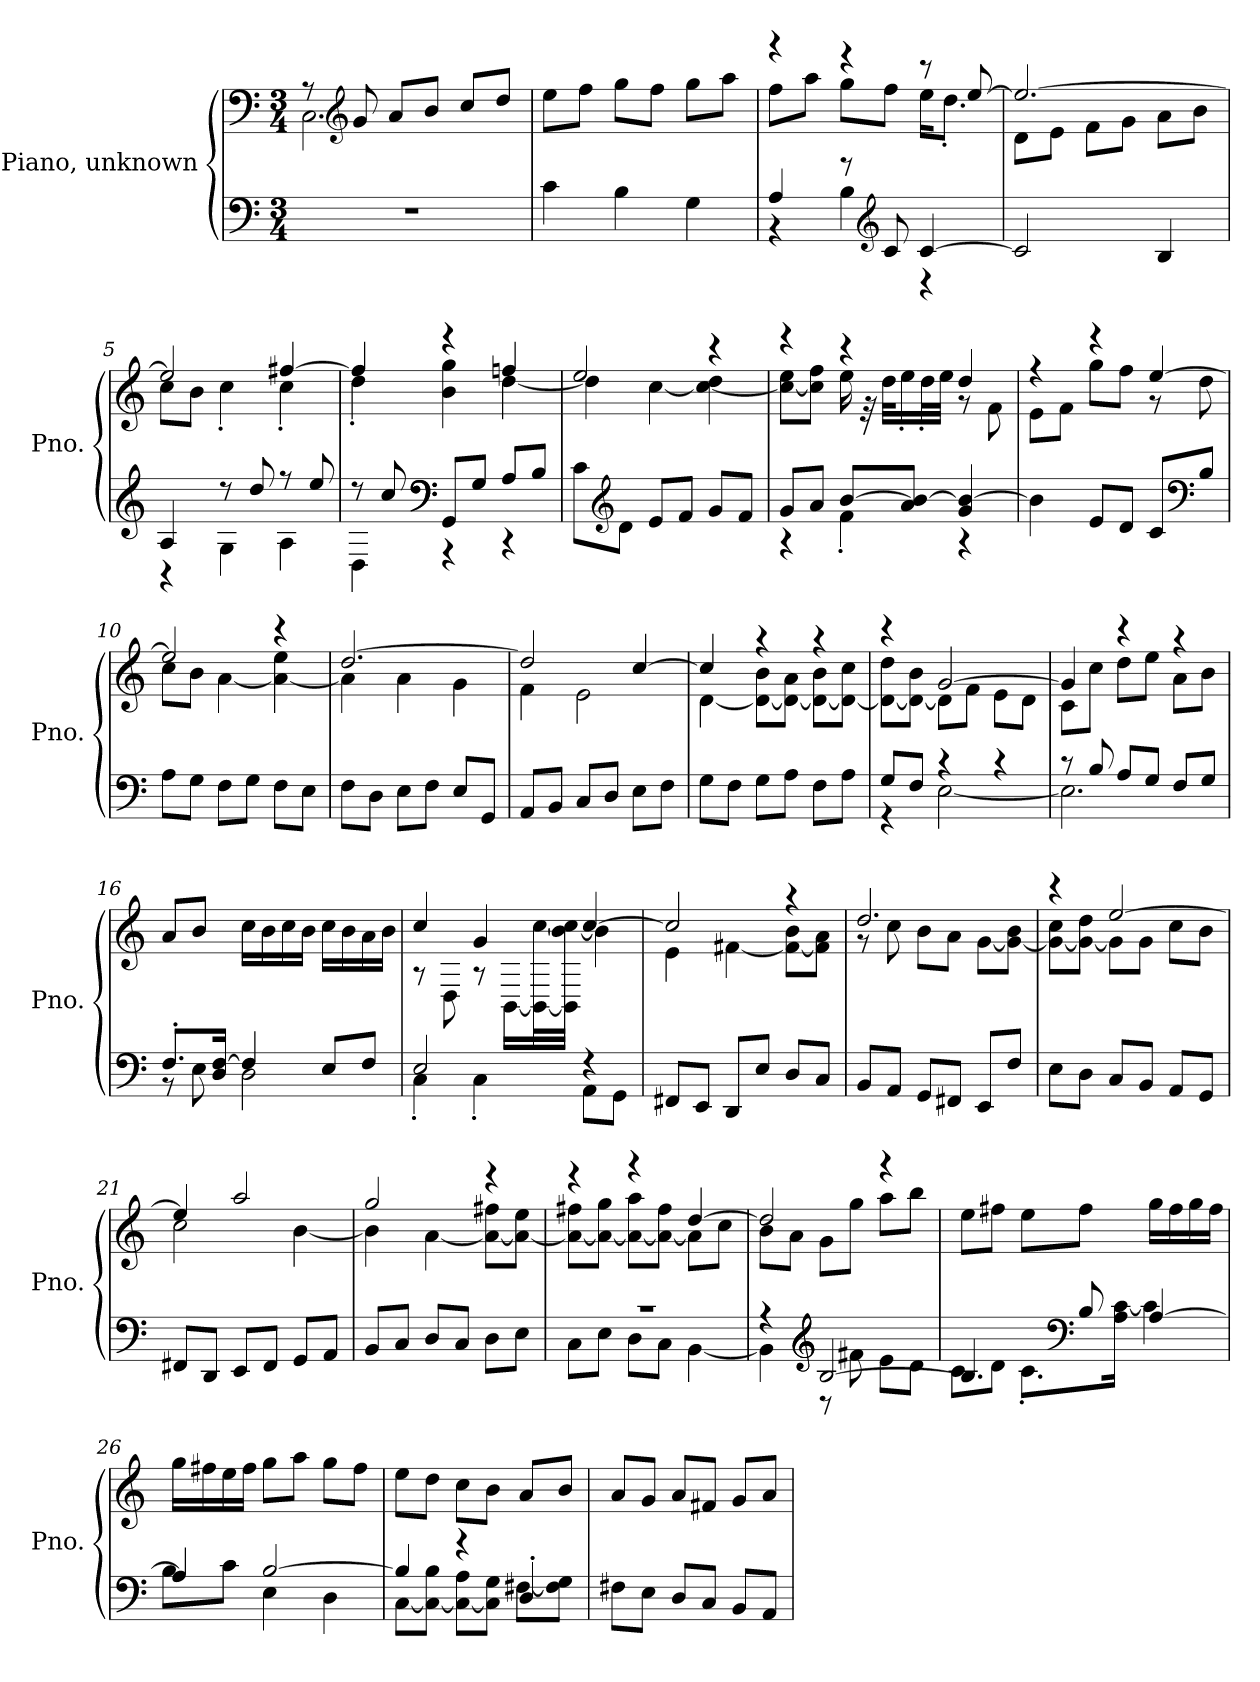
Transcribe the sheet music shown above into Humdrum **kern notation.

**kern	**kern
*part1	*part1
*staff2	*staff1
*I"Piano, unknown	*
*I'Pno.	*
*clefF4	*clefF4
*k[]	*k[]
*M3/4	*M3/4
*MM129	*MM129
=1	=1
*	*^
2.r	8r	2.C\
*	*clefG2	*
.	8g/	.
.	8a/L	.
.	8b/J	.
.	8cc/L	.
.	8dd/J	.
*	*v	*v
=2	=2
4c\	8ee\L
.	8ff\J
4B\	8gg\L
.	8ff\J
4G\	8gg\L
.	8aa\J
=3	=3
*^	*^
4A/	4r	4r	8ff\L
.	.	.	8aa\J
8r	4B\	4r	8gg\L
*clefG2	*	*	*
8c/	.	.	8ff\J
[4c/	4r	8r	16ee\KL
.	.	.	8.dd'\J
.	.	[8ee/	.
*v	*v	*	*
=4	=4	=4
2c/]	2.ee/_	8d\L
.	.	8e\J
.	.	8f\L
.	.	8g\J
4B/	.	8a\L
.	.	8b\J
=5	=5	=5
*^	*	*
4A/	4r	2ee/]	8cc\L
.	.	.	8b\J
8r	4G\	.	4cc'\
8dd/	.	.	.
8r	4A\	[4ff#X/	4cc'\
8ee/	.	.	.
!!LO:LB:g=z	!!
=6	=6	=6	=6
8r	4D\	4ff#/]	4dd'\
8cc/	.	.	.
*clefF4	*	*	*
8GG/L	4r	4r	4b\ 4gg\
8G/J	.	.	.
8A/L	4r	4ffn/	[4dd\
8B/J	.	.	.
*v	*v	*	*
=7	=7	=7
8c\L	2ee/	4dd\]
*clefG2	*	*
8d\J	.	.
8e/L	.	[4cc\
8f/J	.	.
8g/L	4r	4cc\_ 4dd\
8f/J	.	.
=8	=8	=8
*^	*	*
8g/L	4r	4r	8cc\_ 8ee\L
8a/J	.	.	8cc\] 8ff\J
[8b/L	4f'\	4r	16ee\
.	.	.	32r
.	.	.	32dd\KLL
8a/ 8b/_J	.	.	16ee'\
.	.	.	32dd'\L
.	.	.	32ee\JJJ
4g/ 4b/_	4r	4dd/	8r
.	.	.	8f\
*v	*v	*	*
=9	=9	=9
4b\]	4r	8e\L
.	.	8f\J
8e/L	4r	8gg\L
8d/J	.	8ff\J
8c/L	[4ee/	8r
*clefF4	*	*
8B/J	.	8dd\
=10	=10	=10
8A\L	2ee/]	8cc\L
8G\J	.	8b\J
8F\L	.	[4a\
8G\J	.	.
8F\L	4r	4a\_ 4ee\
8E\J	.	.
!!LO:LB:g=z	!!
=11	=11	=11
8F\L	[2.dd/	4a\]
8D\J	.	.
8E\L	.	4a\
8F\J	.	.
8E/L	.	4g\
8GG/J	.	.
=12	=12	=12
8AA/L	2dd/]	4f\
8BB/J	.	.
8C/L	.	2e\
8D/J	.	.
8E\L	[4cc/	.
8F\J	.	.
=13	=13	=13
8G\L	4cc/]	[4d\
8F\J	.	.
8G\L	4r	8d\_ 8b\L
8A\J	.	8d\_ 8a\J
8F\L	4r	8d\_ 8b\L
8A\J	.	8d\_ 8cc\J
=14	=14	=14
*^	*	*
8G/L	4r	4r	8d\_ 8dd\L
8F/J	.	.	8d\_ 8b\J
4r	[2E\	[2g/	8d\L]
.	.	.	8f\J
4r	.	.	8e\L
.	.	.	8d\J
=15	=15	=15	=15
8r	2.E\]	4g/]	8c\L
8B/	.	.	8cc\J
8A/L	.	4r	8dd\L
8G/J	.	.	8ee\J
8F/L	.	4r	8a\L
8G/J	.	.	8b\J
*	*	*v	*v
!!LO:LB:g=z
=16	=16	=16
8.F'/L	8r	8a/L
.	8E\	8b/J
16D/ [16F/Jk	.	.
4F/]	2D\	16cc\LL
.	.	16b\
.	.	16cc\
.	.	16b\JJ
8E/L	.	16cc\LL
.	.	16b\
8F/J	.	16a\
.	.	16b\JJ
=17	=17	=17
*	*	*^
2E/	4C'\	4cc/	8r
.	.	.	8D\
.	4C'\	4g/	8r
.	.	.	[16BB\LL
.	.	.	32BB\_ [32cc\L
.	.	.	32BB\] [32b\ 32cc\]JJJ
4r	8AA\L	[4cc/	4b\]
.	8GG\J	.	.
*v	*v	*	*
=18	=18	=18
8FF#X/L	2cc/]	4e\
8EE/J	.	.
8DD/L	.	[4f#X\
8E/J	.	.
8D/L	4r	8f#\_ 8b\L
8C/J	.	8f#\] 8a\J
=19	=19	=19
8BB/L	2.dd/	8r
8AA/J	.	8cc\
8GG/L	.	8b\L
8FF#X/J	.	8a\J
8EE/L	.	[8g\L
8F/J	.	8g\_ 8b\J
!!LO:LB:g=z	!!
=20	=20	=20
8E\L	4r	8g\_ 8cc\L
8D\J	.	8g\_ 8dd\J
8C/L	[2ee/	8g\L]
8BB/J	.	8g\J
8AA/L	.	8cc\L
8GG/J	.	8b\J
=21	=21	=21
8FF#X/L	4ee/]	2cc\
8DD/J	.	.
8EE/L	2aa/	.
8FF#/J	.	.
8GG/L	.	[4b\
8AA/J	.	.
=22	=22	=22
8BB/L	2gg/	4b\]
8C/J	.	.
8D/L	.	[4a\
8C/J	.	.
8D\L	4r	8a\_ 8ff#X\L
8E\J	.	8a\_ 8ee\J
=23	=23	=23
*^	*	*
2.r	8C\L	4r	8a\_ 8ff#X\L
.	8E\J	.	8a\_ 8gg\J
.	8D\L	4r	8a\_ 8aa\L
.	8C\J	.	8a\_ 8ff#\J
.	[4BB\	[4dd/	8a\L]
.	.	.	8cc\J
=24	=24	=24	=24
4r	4BB\]	2dd/]	8b\L
.	.	.	8a\J
*clefG2	*	*	*
[2B/	8r	.	8g\L
.	8f#X\	.	8gg\J
.	8e\L	4r	8aa\L
.	8d\J	.	8bb\J
*	*	*v	*v
!!LO:LB:g=z
=25	=25	=25
4.B/]	8c\L	8ee\L
.	8d\J	8ff#X\J
.	8.c'\L	8ee\L
*clefF4	*	*
8B/	.	8ff#\J
.	16A\ [16c\Jk	.
[4A/	4c\]	16gg\LL
.	.	16ff#\
.	.	16gg\
.	.	16ff#\JJ
=26	=26	=26
4A/]	8B\L	16gg\LL
.	.	16ff#X\
.	8c\J	16ee\
.	.	16ff#\JJ
[2B/	4E\	8gg\L
.	.	8aa\J
.	4D\	8gg\L
.	.	8ff#\J
=27	=27	=27
4B/]	[8C\L	8ee\L
.	8C\_ 8B\J	8dd\J
4r	8C\_ 8A\L	8cc\L
.	8C\] 8G\J	8b\J
4D'/	[8F#X\L	8a/L
.	8F#\] 8G\J	8b/J
*v	*v	*
=28	=28
8F#X\L	8a/L
8E\J	8g/J
8D/L	8a/L
8C/J	8f#X/J
8BB/L	8g/L
8AA/J	8a/J
=	=
*-	*-
